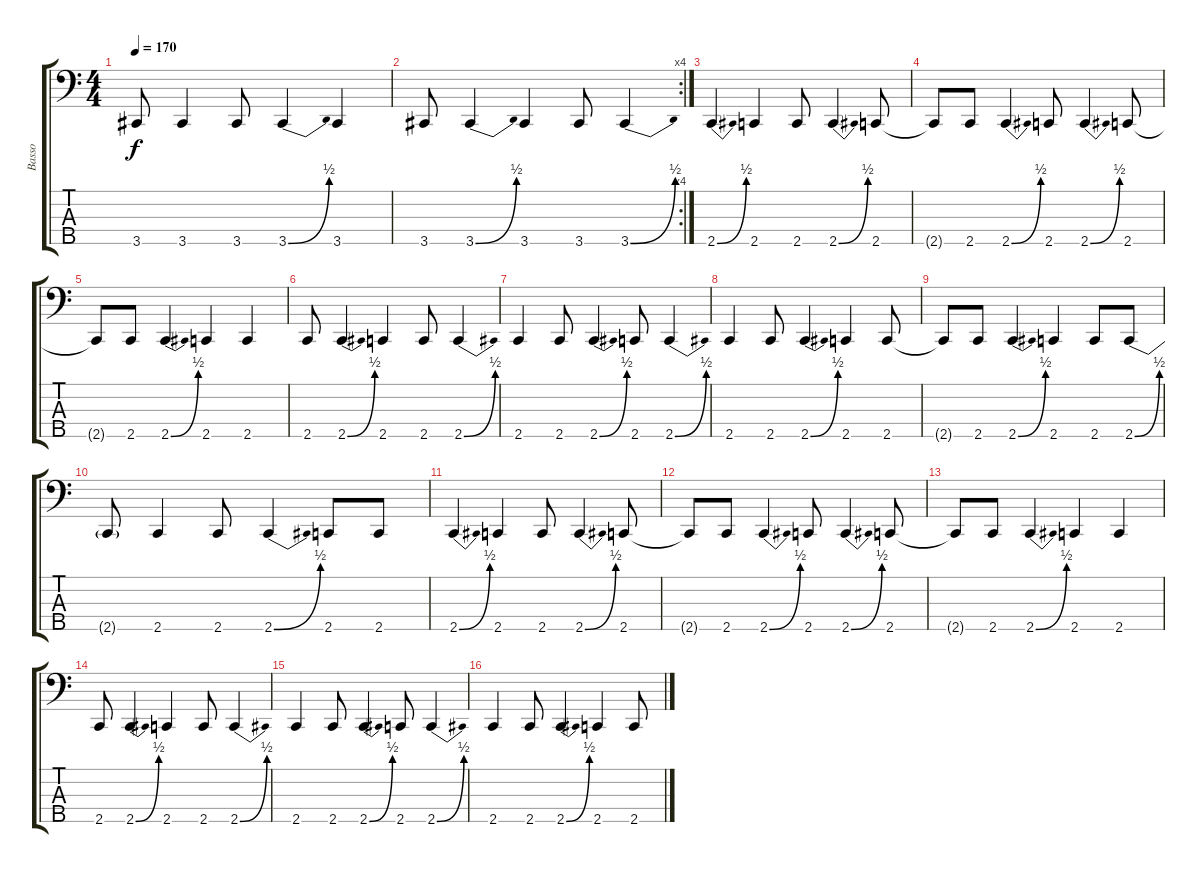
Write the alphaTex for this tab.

\track ("Basso" "Basso") {instrument slapbass2}
\staff {score tabs}
\tuning (Gb2 Db2 Ab1 Eb1 Bb0) {hide}
\ts (4 4)
\tempo 170
\clef f4
\ks c
3.5{t}.8{dy f} 3.5.4 3.5.8 3.5{be (bend 0 0 60 2)}.4 3.5.4 |
\rc 4
3.5.8 3.5{be (bend 0 0 60 2)}.4 3.5.4 3.5.8 3.5{be (bend 0 0 60 2)}.4 |
2.5{be (bend 0 0 60 2)}.4 2.5.4 2.5.8 2.5{be (bend 0 0 60 2)}.4 2.5.8 |
2.5{t}.8 2.5.8 2.5{be (bend 0 0 60 2)}.4 2.5.8 2.5{be (bend 0 0 60 2)}.4 2.5.8 |
2.5{t}.8 2.5.8 2.5{be (bend 0 0 60 2)}.4 2.5.4 2.5.4 |
2.5.8 2.5{be (bend 0 0 60 2)}.4 2.5.4 2.5.8 2.5{be (bend 0 0 60 2)}.4 |
2.5.4 2.5.8 2.5{be (bend 0 0 60 2)}.4 2.5.8 2.5{be (bend 0 0 60 2)}.4 |
2.5.4 2.5.8 2.5{be (bend 0 0 60 2)}.4 2.5.4 2.5.8 |
2.5{t}.8 2.5.8 2.5{be (bend 0 0 60 2)}.4 2.5.4 2.5.8 2.5{be (bend 0 0 60 2)}.8 |
2.5{t}.8 2.5.4 2.5.8 2.5{be (bend 0 0 60 2)}.4 2.5.8 2.5.8 |
2.5{be (bend 0 0 60 2)}.4 2.5.4 2.5.8 2.5{be (bend 0 0 60 2)}.4 2.5.8 |
2.5{t}.8 2.5.8 2.5{be (bend 0 0 60 2)}.4 2.5.8 2.5{be (bend 0 0 60 2)}.4 2.5.8 |
2.5{t}.8 2.5.8 2.5{be (bend 0 0 60 2)}.4 2.5.4 2.5.4 |
2.5.8 2.5{be (bend 0 0 60 2)}.4 2.5.4 2.5.8 2.5{be (bend 0 0 60 2)}.4 |
2.5.4 2.5.8 2.5{be (bend 0 0 60 2)}.4 2.5.8 2.5{be (bend 0 0 60 2)}.4 |
2.5.4 2.5.8 2.5{be (bend 0 0 60 2)}.4 2.5.4 2.5.8
